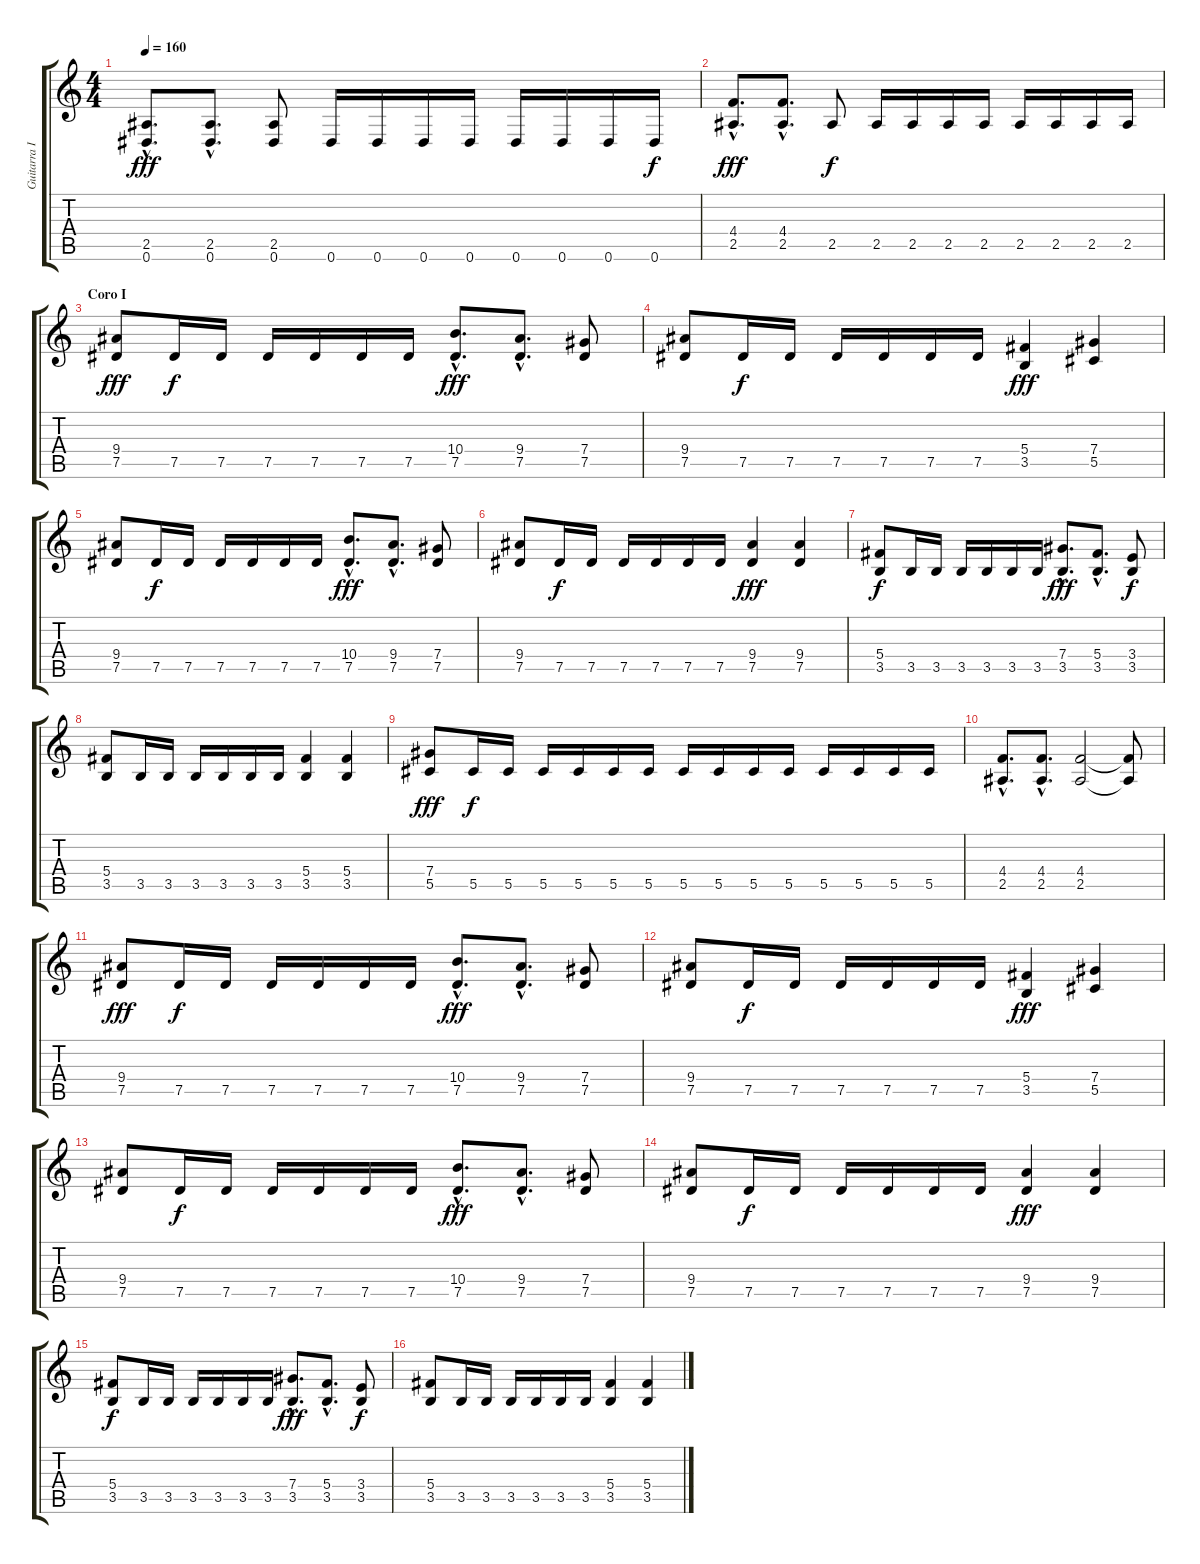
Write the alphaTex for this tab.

\track ("Guitarra II" "Guitarra I") {instrument distortionguitar}
\staff {score tabs}
\tuning (Eb4 Bb3 Gb3 Db3 Ab2 Eb2) {hide}
\ts (4 4)
\tempo 160
\clef g2
\ks c
(2.5{hac} 0.6{hac}).8{d dy fff} (2.5{hac} 0.6{hac}).8{d} (2.5 0.6).8 0.6.16 0.6.16 0.6.16 0.6.16 0.6.16 0.6.16 0.6.16 0.6.16{dy f} |
(4.4{hac} 2.5{hac}).8{d dy fff} (4.4{hac} 2.5{hac}).8{d} 2.5.8{dy f} 2.5.16 2.5.16 2.5.16 2.5.16 2.5.16 2.5.16 2.5.16 2.5.16 |
\section ("" "Coro I")
(9.4 7.5).8{dy fff} 7.5.16{dy f} 7.5.16 7.5.16 7.5.16 7.5.16 7.5.16 (10.4{hac} 7.5{hac}).8{d dy fff} (9.4{hac} 7.5{hac}).8{d} (7.4 7.5).8 |
(9.4 7.5).8 7.5.16{dy f} 7.5.16 7.5.16 7.5.16 7.5.16 7.5.16 (5.4 3.5).4{dy fff} (7.4 5.5).4 |
(9.4 7.5).8 7.5.16{dy f} 7.5.16 7.5.16 7.5.16 7.5.16 7.5.16 (10.4{hac} 7.5{hac}).8{d dy fff} (9.4{hac} 7.5{hac}).8{d} (7.4 7.5).8 |
(9.4 7.5).8 7.5.16{dy f} 7.5.16 7.5.16 7.5.16 7.5.16 7.5.16 (9.4 7.5).4{dy fff} (9.4 7.5).4 |
(5.4 3.5).8{dy f} 3.5.16 3.5.16 3.5.16 3.5.16 3.5.16 3.5.16 (7.4{hac} 3.5{hac}).8{d dy fff} (5.4{hac} 3.5{hac}).8{d} (3.4 3.5).8{dy f} |
(5.4 3.5).8 3.5.16 3.5.16 3.5.16 3.5.16 3.5.16 3.5.16 (5.4 3.5).4 (5.4 3.5).4 |
(7.4 5.5).8{dy fff} 5.5.16{dy f} 5.5.16 5.5.16 5.5.16 5.5.16 5.5.16 5.5.16 5.5.16 5.5.16 5.5.16 5.5.16 5.5.16 5.5.16 5.5.16 |
(4.4{hac} 2.5{hac}).8{d} (4.4{hac} 2.5{hac}).8{d} (4.4 2.5).2 (4.4{t} 2.5{t}).8 |
(9.4 7.5).8{dy fff} 7.5.16{dy f} 7.5.16 7.5.16 7.5.16 7.5.16 7.5.16 (10.4{hac} 7.5{hac}).8{d dy fff} (9.4{hac} 7.5{hac}).8{d} (7.4 7.5).8 |
(9.4 7.5).8 7.5.16{dy f} 7.5.16 7.5.16 7.5.16 7.5.16 7.5.16 (5.4 3.5).4{dy fff} (7.4 5.5).4 |
(9.4 7.5).8 7.5.16{dy f} 7.5.16 7.5.16 7.5.16 7.5.16 7.5.16 (10.4{hac} 7.5{hac}).8{d dy fff} (9.4{hac} 7.5{hac}).8{d} (7.4 7.5).8 |
(9.4 7.5).8 7.5.16{dy f} 7.5.16 7.5.16 7.5.16 7.5.16 7.5.16 (9.4 7.5).4{dy fff} (9.4 7.5).4 |
(5.4 3.5).8{dy f} 3.5.16 3.5.16 3.5.16 3.5.16 3.5.16 3.5.16 (7.4{hac} 3.5{hac}).8{d dy fff} (5.4{hac} 3.5{hac}).8{d} (3.4 3.5).8{dy f} |
(5.4 3.5).8 3.5.16 3.5.16 3.5.16 3.5.16 3.5.16 3.5.16 (5.4 3.5).4 (5.4 3.5).4
